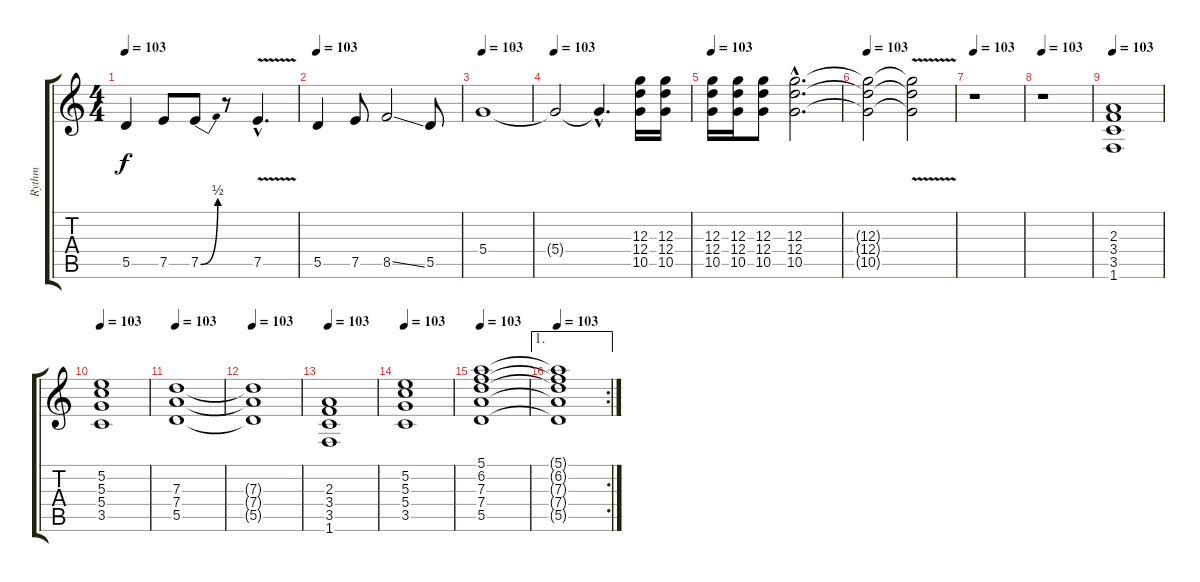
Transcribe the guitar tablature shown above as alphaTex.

\track ("Rythm" "Rythm") {instrument distortionguitar}
\staff {score tabs}
\tuning (E4 B3 G3 D3 A2 E2) {hide}
\ts (4 4)
\tempo 103
\clef g2
\ks c
5.5.4{dy f instrument overdrivenguitar} 7.5.8 7.5{be (bend 0 0 60 2)}.8 r.8 7.5{v hac}.4{d} |
\tempo 103
5.5.4 7.5.8 8.5{ss}.2 5.5.8 |
\tempo 103
5.4.1 |
\tempo 103
5.4{t}.2 5.4{hac t}.4{d} (12.3 12.4 10.5).16 (12.3 12.4 10.5).16 |
\tempo 103
(12.3 12.4 10.5).16 (12.3 12.4 10.5).16 (12.3 12.4 10.5).8 (12.3{hac} 12.4{hac} 10.5{hac}).2{d} |
\tempo 103
(12.3{t} 12.4{t} 10.5{t}).2 (12.3{v t} 12.4{v t} 10.5{v t}).2 |
\tempo 103
r.1 |
\tempo 103
r.1 |
\tempo 103
(2.3 3.4 3.5 1.6).1{instrument distortionguitar} |
\tempo 103
(5.2 5.3 5.4 3.5).1 |
\tempo 103
(7.3 7.4 5.5).1 |
\tempo 103
(7.3{t} 7.4{t} 5.5{t}).1 |
\tempo 103
(2.3 3.4 3.5 1.6).1 |
\tempo 103
(5.2 5.3 5.4 3.5).1 |
\tempo 103
(5.1 6.2 7.3 7.4 5.5).1 |
\ae 1
\rc 2
\tempo 103
(5.1{t} 6.2{t} 7.3{t} 7.4{t} 5.5{t}).1
